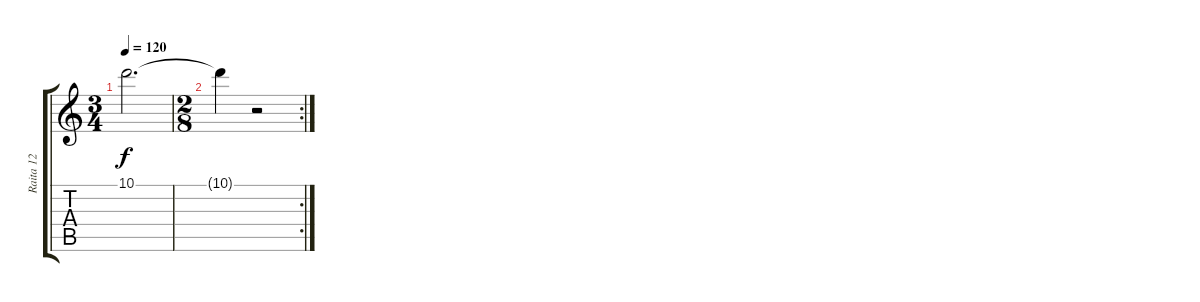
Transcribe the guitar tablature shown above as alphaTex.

\track ("Raita 12" "Raita 12") {instrument stringensemble1}
\staff {score tabs}
\tuning (E5 B4 G4 D4 A3 E3) {hide}
\ts (3 4)
\tempo 120
\clef g2
\ks c
10.1{t}.2{d dy f} |
\rc 2
\ts (2 8)
10.1{t}.4 r.2
